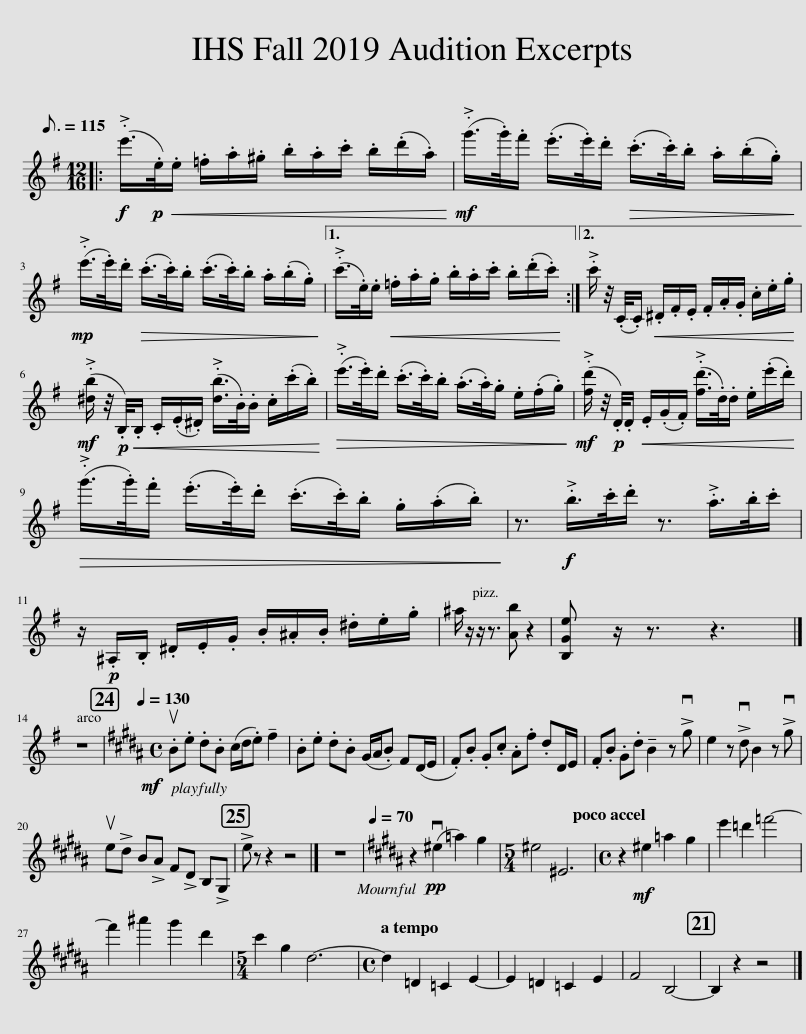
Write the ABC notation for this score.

X:1
L:1/8
Q:3/16=115
M:12/16
I:linebreak $
K:G
V:1 treble
V:1
|:!f! (.e'/>!p!.e/)!<(!.e/ .=f/.a/.^g/ .b/.a/.c'/ .b/(.d'/.a/)!<)! |!mf! (.g'/>.g'/).f'/ (.e'/>.e'/).d'/!>(! (.c'/>.c'/).b/ .a/(.b/.g/)!>)! |$!mp! (.e'/>.e'/).d'/!>(! (.c'/>.c'/).b/ (.c'/>.c'/).b/ .a/(.b/.g/)!>)! |1 (.c'/>.e/).e/!<(! .=f/.a/.g/ .b/.a/.c'/ .b/(.d'/.c'/)!<)! :|2 .c'/ z/4 (.C/4.C/)!<(! .^D/.F/.E/ .F/.A/.G/ .c/.e/.g/!<)! ||$ %5
!mf! (.[^db]/ z/4!p! .B,/4)!<(!.B,/ .C/(.E/.^D/) (.[db]/>.B/).B/ .c/(.c'/.b/)!<)! |!>(! (.e'/>.e'/).d'/ (.c'/>.c'/).b/ (.a/>.a/).g/ .e/(.f/.g/)!>)! |!mf! (.[fd']/ z/4!p! .D/4).D/!<(! .E/(.G/.F/) (.[fd']/>.d/).d/ .e/(.e'/.d'/)!<)! |$!>(! (.g'/>.g'/).f'/ (.e'/>.e'/).d'/ (.c'/>.c'/).b/ .g/(.a/.b/)!>)! | z3/2!f! .b/>.c'/.d'/ z3/2 .a/>.b/.c'/ |$ %10
 z/!p! .^A,/.B,/ .^D/.E/.G/ .B/.^A/.B/ .^d/.e/.g/ | ^a/ z/ z/ z3/2 [Ab] z2 | [B,Ge] z/ z3/2 z3 |]$[K:G] z6 |[K:B][M:4/4][Q:1/4=130]!mf! .uB.e .d.B (c/d/.e) !tenuto!f2 | %15
 .B.e .d.B (G/A/.B) F(D/E/ | .F).B .G.c .A.f .dD/E/ | .F.B .G.d !tenuto!B2 z !>!vg | e2 z !>!vd B2 z !>!vg |$ ue!>!d B!>!A F!>!D B,!>!G, | %20
 !>!e z z2 z4 |] z8 |[K:B][Q:1/4=70] z2!pp! (v^e2 =a2) g2 |[M:5/4] ^e4 ^E6 |[M:4/4] z2!mf![Q:1/4=71] ^e2 =a2 g2 | %25
 e'2 =d'2 =f'4- |$ f'2 ^a'2 g'2 d'2 |[M:5/4] c'2 g2 d6- |[M:4/4] d2[Q:1/4=52] =D2 =C2 E2- | E2 =D2 =C2 E2 | %30
 F4 B,4- | B,2 z2 z4 |] %32
